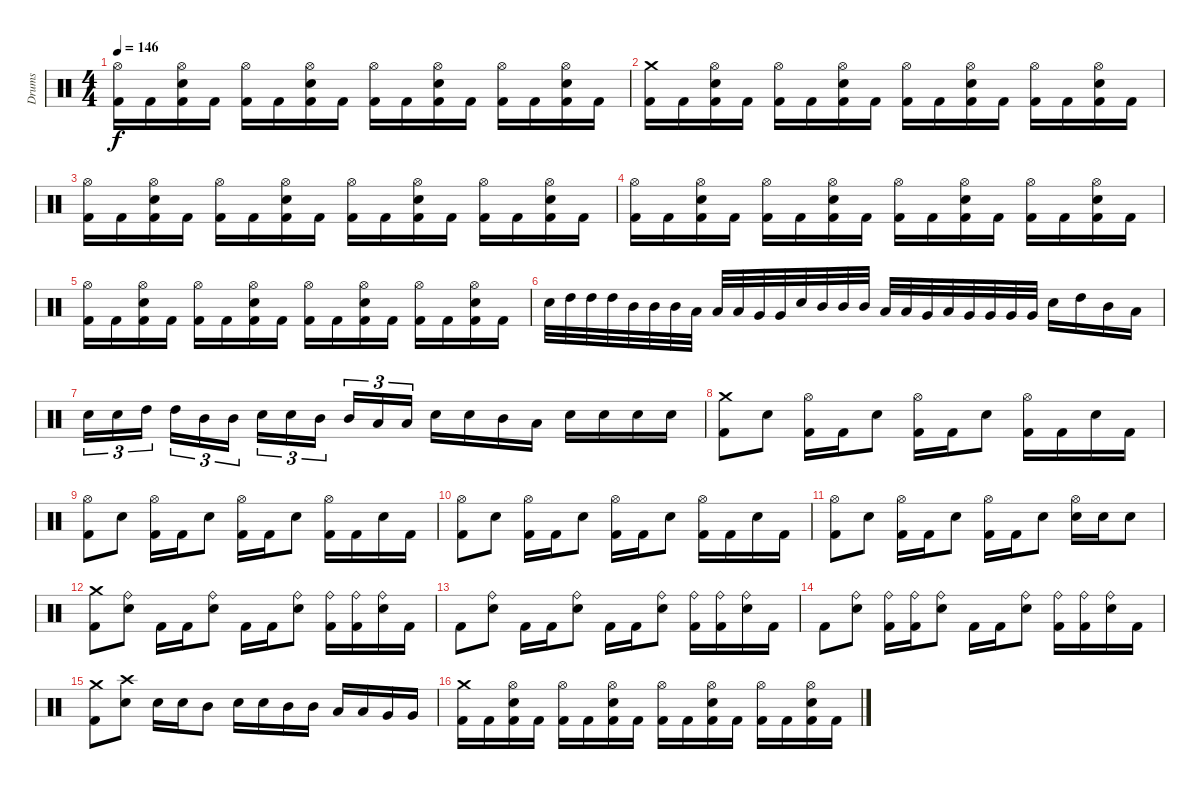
\track ("Drums" "Drums") {instrument percussion}
\staff {score}
\articulation defaults
\ts (4 4)
\tempo 146
\clef neutral
\ks c
("Kick (hit) 2" "Hi-Hat (open)").16{dy f} "Kick (hit) 2".16 ("Kick (hit) 2" "Electric Snare (hit)" "Hi-Hat (open)").16 "Kick (hit) 2".16 ("Kick (hit) 2" "Hi-Hat (open)").16 "Kick (hit) 2".16 ("Kick (hit) 2" "Electric Snare (hit)" "Hi-Hat (open)").16 "Kick (hit) 2".16 ("Kick (hit) 2" "Hi-Hat (open)").16 "Kick (hit) 2".16 ("Kick (hit) 2" "Electric Snare (hit)" "Hi-Hat (open)").16 "Kick (hit) 2".16 ("Kick (hit) 2" "Hi-Hat (open)").16 "Kick (hit) 2".16 ("Kick (hit) 2" "Electric Snare (hit)" "Hi-Hat (open)").16 "Kick (hit) 2".16 |
("Kick (hit) 2" "Crash medium (hit)").16 "Kick (hit) 2".16 ("Kick (hit) 2" "Electric Snare (hit)" "Hi-Hat (open)").16 "Kick (hit) 2".16 ("Kick (hit) 2" "Hi-Hat (open)").16 "Kick (hit) 2".16 ("Kick (hit) 2" "Electric Snare (hit)" "Hi-Hat (open)").16 "Kick (hit) 2".16 ("Kick (hit) 2" "Hi-Hat (open)").16 "Kick (hit) 2".16 ("Kick (hit) 2" "Electric Snare (hit)" "Hi-Hat (open)").16 "Kick (hit) 2".16 ("Kick (hit) 2" "Hi-Hat (open)").16 "Kick (hit) 2".16 ("Kick (hit) 2" "Electric Snare (hit)" "Hi-Hat (open)").16 "Kick (hit) 2".16 |
("Kick (hit) 2" "Hi-Hat (open)").16 "Kick (hit) 2".16 ("Kick (hit) 2" "Electric Snare (hit)" "Hi-Hat (open)").16 "Kick (hit) 2".16 ("Kick (hit) 2" "Hi-Hat (open)").16 "Kick (hit) 2".16 ("Kick (hit) 2" "Electric Snare (hit)" "Hi-Hat (open)").16 "Kick (hit) 2".16 ("Kick (hit) 2" "Hi-Hat (open)").16 "Kick (hit) 2".16 ("Kick (hit) 2" "Electric Snare (hit)" "Hi-Hat (open)").16 "Kick (hit) 2".16 ("Kick (hit) 2" "Hi-Hat (open)").16 "Kick (hit) 2".16 ("Kick (hit) 2" "Electric Snare (hit)" "Hi-Hat (open)").16 "Kick (hit) 2".16 |
("Kick (hit) 2" "Hi-Hat (open)").16 "Kick (hit) 2".16 ("Kick (hit) 2" "Electric Snare (hit)" "Hi-Hat (open)").16 "Kick (hit) 2".16 ("Kick (hit) 2" "Hi-Hat (open)").16 "Kick (hit) 2".16 ("Kick (hit) 2" "Electric Snare (hit)" "Hi-Hat (open)").16 "Kick (hit) 2".16 ("Kick (hit) 2" "Hi-Hat (open)").16 "Kick (hit) 2".16 ("Kick (hit) 2" "Electric Snare (hit)" "Hi-Hat (open)").16 "Kick (hit) 2".16 ("Kick (hit) 2" "Hi-Hat (open)").16 "Kick (hit) 2".16 ("Kick (hit) 2" "Electric Snare (hit)" "Hi-Hat (open)").16 "Kick (hit) 2".16 |
("Kick (hit) 2" "Hi-Hat (open)").16 "Kick (hit) 2".16 ("Kick (hit) 2" "Electric Snare (hit)" "Hi-Hat (open)").16 "Kick (hit) 2".16 ("Kick (hit) 2" "Hi-Hat (open)").16 "Kick (hit) 2".16 ("Kick (hit) 2" "Electric Snare (hit)" "Hi-Hat (open)").16 "Kick (hit) 2".16 ("Kick (hit) 2" "Hi-Hat (open)").16 "Kick (hit) 2".16 ("Kick (hit) 2" "Electric Snare (hit)" "Hi-Hat (open)").16 "Kick (hit) 2".16 ("Kick (hit) 2" "Hi-Hat (open)").16 "Kick (hit) 2".16 ("Kick (hit) 2" "Electric Snare (hit)" "Hi-Hat (open)").16 "Kick (hit) 2".16 |
"Electric Snare (hit)".32 "High Tom (hit)".32 "High Tom (hit)".32 "High Tom (hit)".32 "Mid Tom (hit)".32 "Mid Tom (hit)".32 "Mid Tom (hit)".32 "Low Tom (hit)".32 "Low Tom (hit)".32 "Low Tom (hit)".32 "Very Low Tom (hit)".32 "Very Low Tom (hit)".32 "Electric Snare (hit)".32 "Mid Tom (hit)".32 "Mid Tom (hit)".32 "Mid Tom (hit)".32 "Low Tom (hit)".32 "Low Tom (hit)".32 "Very Low Tom (hit)".32 "Low Tom (hit)".32 "Very Low Tom (hit)".32 "Very Low Tom (hit)".32 "Very Low Tom (hit)".32 "Very Low Tom (hit)".32 "Electric Snare (hit)".16 "High Tom (hit)".16 "Mid Tom (hit)".16 "Low Tom (hit)".16 |
"Electric Snare (hit)".16{tu (3 2)} "Electric Snare (hit)".16{tu (3 2)} "High Tom (hit)".16{tu (3 2)} "High Tom (hit)".16{tu (3 2)} "Mid Tom (hit)".16{tu (3 2)} "Mid Tom (hit)".16{tu (3 2)} "Electric Snare (hit)".16{tu (3 2)} "Electric Snare (hit)".16{tu (3 2)} "Mid Tom (hit)".16{tu (3 2)} "Mid Tom (hit)".16{tu (3 2)} "Low Tom (hit)".16{tu (3 2)} "Low Tom (hit)".16{tu (3 2)} "Electric Snare (hit)".16 "Electric Snare (hit)".16 "Mid Tom (hit)".16 "Low Tom (hit)".16 "Electric Snare (hit)".16 "Electric Snare (hit)".16 "Electric Snare (hit)".16 "Electric Snare (hit)".16 |
("Kick (hit) 2" "Crash medium (hit)").8 "Electric Snare (hit)".8 ("Kick (hit) 2" "Hi-Hat (open)").16 "Kick (hit) 2".16 "Electric Snare (hit)".8 ("Kick (hit) 2" "Hi-Hat (open)").16 "Kick (hit) 2".16 "Electric Snare (hit)".8 ("Kick (hit) 2" "Hi-Hat (open)").16 "Kick (hit) 2".16 "Electric Snare (hit)".16 "Kick (hit) 2".16 |
("Kick (hit) 2" "Hi-Hat (open)").8 "Electric Snare (hit)".8 ("Kick (hit) 2" "Hi-Hat (open)").16 "Kick (hit) 2".16 "Electric Snare (hit)".8 ("Kick (hit) 2" "Hi-Hat (open)").16 "Kick (hit) 2".16 "Electric Snare (hit)".8 ("Kick (hit) 2" "Hi-Hat (open)").16 "Kick (hit) 2".16 "Electric Snare (hit)".16 "Kick (hit) 2".16 |
("Kick (hit) 2" "Hi-Hat (open)").8 "Electric Snare (hit)".8 ("Kick (hit) 2" "Hi-Hat (open)").16 "Kick (hit) 2".16 "Electric Snare (hit)".8 ("Kick (hit) 2" "Hi-Hat (open)").16 "Kick (hit) 2".16 "Electric Snare (hit)".8 ("Kick (hit) 2" "Hi-Hat (open)").16 "Kick (hit) 2".16 "Electric Snare (hit)".16 "Kick (hit) 2".16 |
("Kick (hit) 2" "Hi-Hat (open)").8 "Electric Snare (hit)".8 ("Kick (hit) 2" "Hi-Hat (open)").16 "Kick (hit) 2".16 "Electric Snare (hit)".8 ("Kick (hit) 2" "Hi-Hat (open)").16 "Kick (hit) 2".16 "Electric Snare (hit)".8 ("Electric Snare (hit)" "Hi-Hat (open)").16 "Electric Snare (hit)".16 "Electric Snare (hit)".8 |
("Kick (hit) 2" "Crash medium (hit)").8 ("Electric Snare (hit)" "Ride (bell)").8 "Kick (hit) 2".16 "Kick (hit) 2".16 ("Electric Snare (hit)" "Ride (bell)").8 "Kick (hit) 2".16 "Kick (hit) 2".16 ("Electric Snare (hit)" "Ride (bell)").8 ("Kick (hit) 2" "Ride (bell)").16 ("Kick (hit) 2" "Ride (bell)").16 ("Electric Snare (hit)" "Ride (bell)").16 "Kick (hit) 2".16 |
"Kick (hit) 2".8 ("Electric Snare (hit)" "Ride (bell)").8 "Kick (hit) 2".16 "Kick (hit) 2".16 ("Electric Snare (hit)" "Ride (bell)").8 "Kick (hit) 2".16 "Kick (hit) 2".16 ("Electric Snare (hit)" "Ride (bell)").8 ("Kick (hit) 2" "Ride (bell)").16 ("Kick (hit) 2" "Ride (bell)").16 ("Electric Snare (hit)" "Ride (bell)").16 "Kick (hit) 2".16 |
"Kick (hit) 2".8 ("Electric Snare (hit)" "Ride (bell)").8 ("Kick (hit) 2" "Ride (bell)").16 ("Kick (hit) 2" "Ride (bell)").16 ("Electric Snare (hit)" "Ride (bell)").8 "Kick (hit) 2".16 "Kick (hit) 2".16 ("Electric Snare (hit)" "Ride (bell)").8 ("Kick (hit) 2" "Ride (bell)").16 ("Kick (hit) 2" "Ride (bell)").16 ("Electric Snare (hit)" "Ride (bell)").16 "Kick (hit) 2".16 |
("Kick (hit) 2" "Crash medium (hit)").8 ("Electric Snare (hit)" "Crash high (hit)").8 "Electric Snare (hit)".16 "Electric Snare (hit)".16 "Mid Tom (hit)".8 "Electric Snare (hit)".16 "Electric Snare (hit)".16 "Mid Tom (hit)".16 "Mid Tom (hit)".16 "Low Tom (hit)".16 "Low Tom (hit)".16 "Very Low Tom (hit)".16 "Very Low Tom (hit)".16 |
("Kick (hit) 2" "Crash medium (hit)").16 "Kick (hit) 2".16 ("Kick (hit) 2" "Electric Snare (hit)" "Hi-Hat (open)").16 "Kick (hit) 2".16 ("Kick (hit) 2" "Hi-Hat (open)").16 "Kick (hit) 2".16 ("Kick (hit) 2" "Electric Snare (hit)" "Hi-Hat (open)").16 "Kick (hit) 2".16 ("Kick (hit) 2" "Hi-Hat (open)").16 "Kick (hit) 2".16 ("Kick (hit) 2" "Electric Snare (hit)" "Hi-Hat (open)").16 "Kick (hit) 2".16 ("Kick (hit) 2" "Hi-Hat (open)").16 "Kick (hit) 2".16 ("Kick (hit) 2" "Electric Snare (hit)" "Hi-Hat (open)").16 "Kick (hit) 2".16
